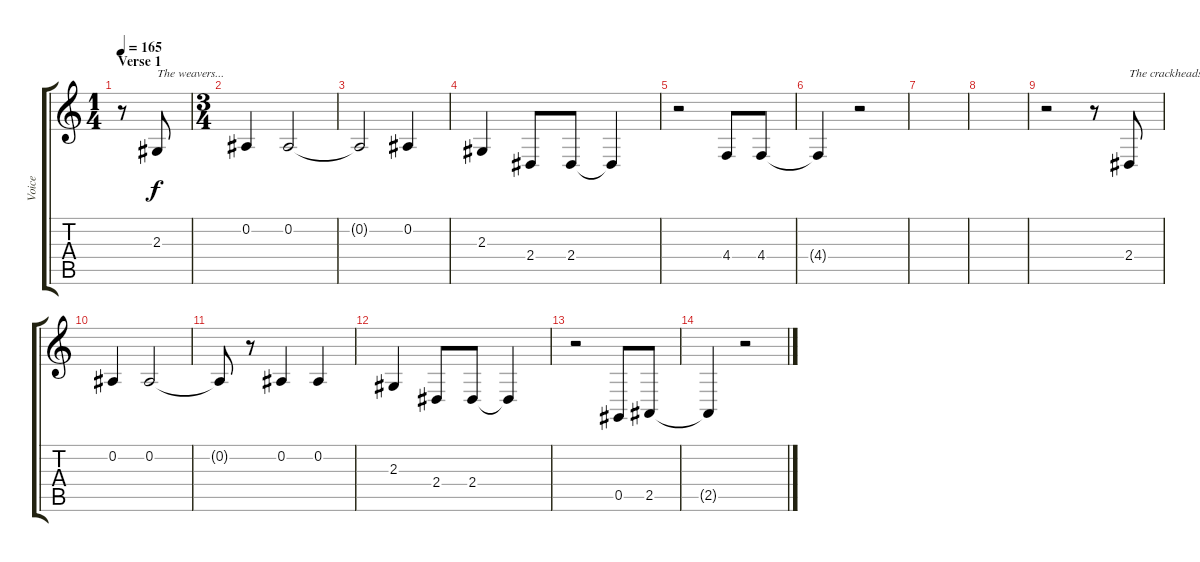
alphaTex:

\track ("Voice" "Voice") {instrument clarinet}
\staff {score tabs}
\tuning (Eb4 Bb3 Gb3 Db3 Ab2 Eb2) {hide}
\ts (1 4)
\section ("" "Verse 1")
\tempo 165
\clef g2
\ks c
r.8{dy f instrument clarinet} 2.3.8{txt "The weavers..."} |
\ts (3 4)
0.2.4 0.2.2 |
0.2{t}.2 0.2.4 |
2.3.4 2.4.8 2.4.8 2.4{t}.4 |
r.2 4.4.8 4.4.8 |
4.4{t}.4 r.2 |
|
|
r.2 r.8 2.4.8{txt "The crackheads..."} |
0.2.4 0.2.2 |
0.2{t}.8 r.8 0.2.4 0.2.4 |
2.3.4 2.4.8 2.4.8 2.4{t}.4 |
r.2 0.5.8 2.5.8 |
2.5{t}.4 r.2
